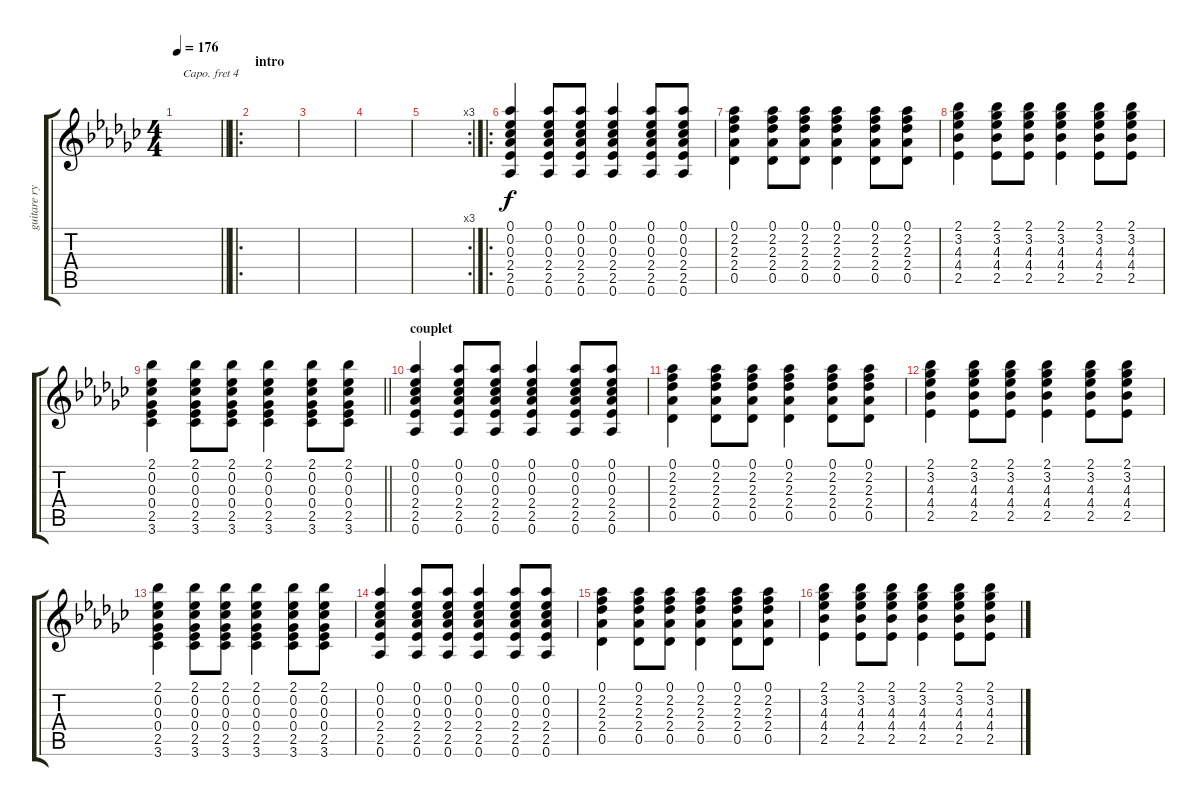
\track ("guitare rythmique" "guitare ry") {instrument electricguitarclean}
\staff {score tabs}
\capo 4
\tuning (E4 B3 G3 D3 A2 E2) {hide}
\ts (4 4)
\tempo 176
\clef g2
\barLineRight lightlight
\ks gb
|
\ro
\section ("" "intro")
|
|
|
\rc 3
|
\ro
(0.1 0.2 0.3 2.4 2.5 0.6).4 (0.1 0.2 0.3 2.4 2.5 0.6).8 (0.1 0.2 0.3 2.4 2.5 0.6).8 (0.1 0.2 0.3 2.4 2.5 0.6).4 (0.1 0.2 0.3 2.4 2.5 0.6).8 (0.1 0.2 0.3 2.4 2.5 0.6).8 |
(0.1 2.2 2.3 2.4 0.5).4 (0.1 2.2 2.3 2.4 0.5).8 (0.1 2.2 2.3 2.4 0.5).8 (0.1 2.2 2.3 2.4 0.5).4 (0.1 2.2 2.3 2.4 0.5).8 (0.1 2.2 2.3 2.4 0.5).8 |
(2.1 3.2 4.3 4.4 2.5).4 (2.1 3.2 4.3 4.4 2.5).8 (2.1 3.2 4.3 4.4 2.5).8 (2.1 3.2 4.3 4.4 2.5).4 (2.1 3.2 4.3 4.4 2.5).8 (2.1 3.2 4.3 4.4 2.5).8 |
\barLineRight lightlight
(2.1 0.2 0.3 0.4 2.5 3.6).4 (2.1 0.2 0.3 0.4 2.5 3.6).8 (2.1 0.2 0.3 0.4 2.5 3.6).8 (2.1 0.2 0.3 0.4 2.5 3.6).4 (2.1 0.2 0.3 0.4 2.5 3.6).8 (2.1 0.2 0.3 0.4 2.5 3.6).8 |
\section ("" "couplet")
(0.1 0.2 0.3 2.4 2.5 0.6).4 (0.1 0.2 0.3 2.4 2.5 0.6).8 (0.1 0.2 0.3 2.4 2.5 0.6).8 (0.1 0.2 0.3 2.4 2.5 0.6).4 (0.1 0.2 0.3 2.4 2.5 0.6).8 (0.1 0.2 0.3 2.4 2.5 0.6).8 |
(0.1 2.2 2.3 2.4 0.5).4 (0.1 2.2 2.3 2.4 0.5).8 (0.1 2.2 2.3 2.4 0.5).8 (0.1 2.2 2.3 2.4 0.5).4 (0.1 2.2 2.3 2.4 0.5).8 (0.1 2.2 2.3 2.4 0.5).8 |
(2.1 3.2 4.3 4.4 2.5).4 (2.1 3.2 4.3 4.4 2.5).8 (2.1 3.2 4.3 4.4 2.5).8 (2.1 3.2 4.3 4.4 2.5).4 (2.1 3.2 4.3 4.4 2.5).8 (2.1 3.2 4.3 4.4 2.5).8 |
(2.1 0.2 0.3 0.4 2.5 3.6).4 (2.1 0.2 0.3 0.4 2.5 3.6).8 (2.1 0.2 0.3 0.4 2.5 3.6).8 (2.1 0.2 0.3 0.4 2.5 3.6).4 (2.1 0.2 0.3 0.4 2.5 3.6).8 (2.1 0.2 0.3 0.4 2.5 3.6).8 |
(0.1 0.2 0.3 2.4 2.5 0.6).4 (0.1 0.2 0.3 2.4 2.5 0.6).8 (0.1 0.2 0.3 2.4 2.5 0.6).8 (0.1 0.2 0.3 2.4 2.5 0.6).4 (0.1 0.2 0.3 2.4 2.5 0.6).8 (0.1 0.2 0.3 2.4 2.5 0.6).8 |
(0.1 2.2 2.3 2.4 0.5).4 (0.1 2.2 2.3 2.4 0.5).8 (0.1 2.2 2.3 2.4 0.5).8 (0.1 2.2 2.3 2.4 0.5).4 (0.1 2.2 2.3 2.4 0.5).8 (0.1 2.2 2.3 2.4 0.5).8 |
(2.1 3.2 4.3 4.4 2.5).4 (2.1 3.2 4.3 4.4 2.5).8 (2.1 3.2 4.3 4.4 2.5).8 (2.1 3.2 4.3 4.4 2.5).4 (2.1 3.2 4.3 4.4 2.5).8 (2.1 3.2 4.3 4.4 2.5).8
